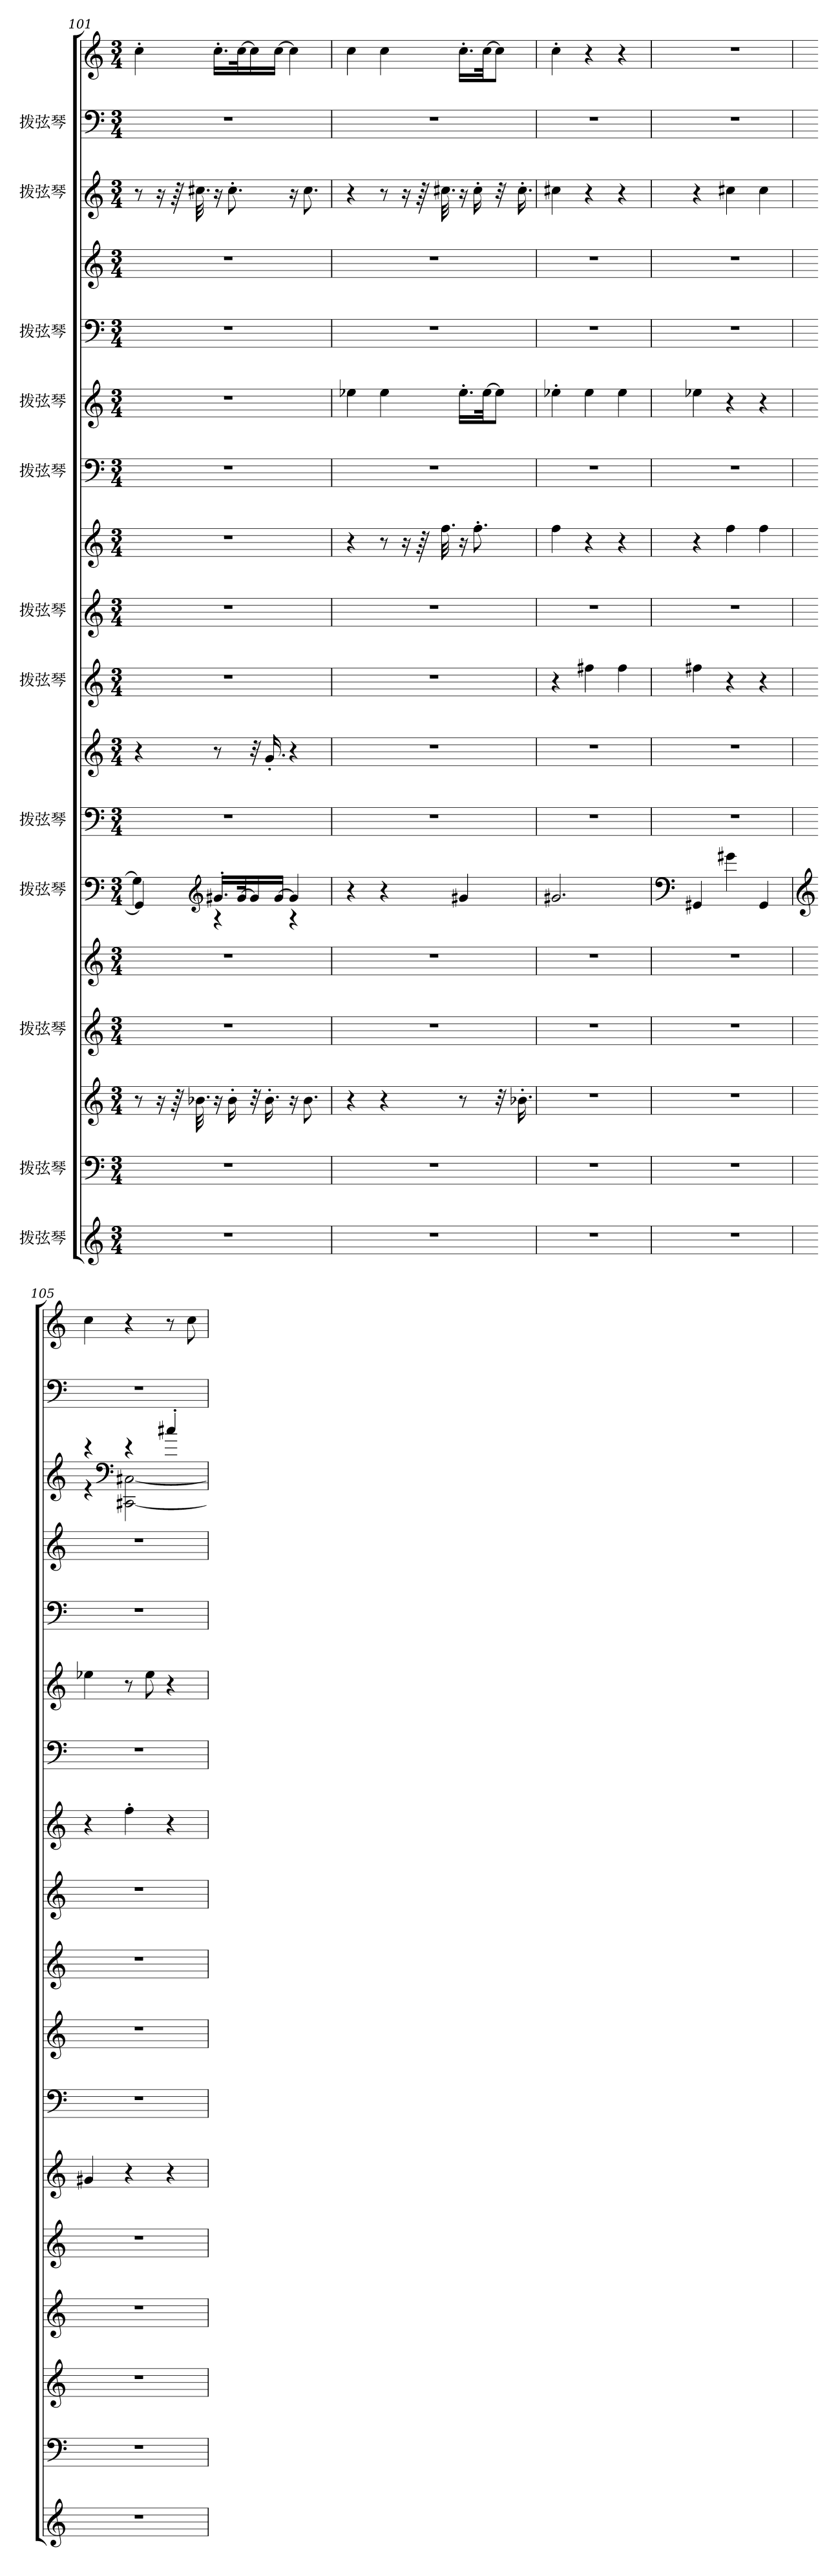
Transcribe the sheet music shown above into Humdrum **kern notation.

**kern	**kern	**kern	**kern	**kern	**kern	**kern	**kern	**kern	**kern	**kern	**kern	**kern	**kern	**kern	**kern	**kern	**kern
*part12	*part11	*part11	*part10	*part10	*part9	*part8	*part8	*part7	*part6	*part6	*part5	*part4	*part3	*part3	*part2	*part1	*part1
*staff18	*staff17	*staff16	*staff15	*staff14	*staff13	*staff12	*staff11	*staff10	*staff9	*staff8	*staff7	*staff6	*staff5	*staff4	*staff3	*staff2	*staff1
*I"拨弦琴	*I"拨弦琴	*	*I"拨弦琴	*	*I"拨弦琴	*I"拨弦琴	*	*I"拨弦琴	*I"拨弦琴	*	*I"拨弦琴	*I"拨弦琴	*I"拨弦琴	*	*I"拨弦琴	*I"拨弦琴	*
*clefG2	*clefF4	*clefG2	*clefG2	*clefG2	*clefF4	*clefF4	*clefG2	*clefG2	*clefG2	*clefG2	*clefF4	*clefG2	*clefF4	*clefG2	*clefG2	*clefF4	*clefG2
*k[]	*k[]	*k[]	*k[]	*k[]	*k[]	*k[]	*k[]	*k[]	*k[]	*k[]	*k[]	*k[]	*k[]	*k[]	*k[]	*k[]	*k[]
*M3/4	*M3/4	*M3/4	*M3/4	*M3/4	*M3/4	*M3/4	*M3/4	*M3/4	*M3/4	*M3/4	*M3/4	*M3/4	*M3/4	*M3/4	*M3/4	*M3/4	*M3/4
=101	=101	=101	=101	=101	=101	=101	=101	=101	=101	=101	=101	=101	=101	=101	=101	=101	=101
*	*	*	*	*	*^	*	*	*	*	*	*	*	*	*	*	*	*
2.r	2.r	8r	2.r	2.r	4GG#/]	4G#\]	2.r	4r	2.r	2.r	2.r	2.r	2.r	2.r	2.r	8r	2.r	4cc'\
.	.	16r	.	.	.	.	.	.	.	.	.	.	.	.	.	16r	.	.
.	.	64r	.	.	.	.	.	.	.	.	.	.	.	.	.	64r	.	.
.	.	32.b-X\	.	.	.	.	.	.	.	.	.	.	.	.	.	32.cc#X\	.	.
*	*	*	*	*	*clefG2	*	*	*	*	*	*	*	*	*	*	*	*	*
.	.	16r	.	.	16.g#X'/LL	4r	.	8r	.	.	.	.	.	.	.	16r	.	16.cc'\LL
.	.	16b-'\	.	.	.	.	.	.	.	.	.	.	.	.	.	8.cc#'\	.	.
.	.	.	.	.	[32g#/K	.	.	.	.	.	.	.	.	.	.	.	.	[32cc\K
.	.	32r	.	.	16g#/]	.	.	32r	.	.	.	.	.	.	.	.	.	16cc\]
.	.	16.b-'\	.	.	.	.	.	16.g'/	.	.	.	.	.	.	.	.	.	.
.	.	.	.	.	[16g#/JJ	.	.	.	.	.	.	.	.	.	.	.	.	[16cc\JJ
.	.	16r	.	.	4g#/]	4r	.	4r	.	.	.	.	.	.	.	16r	.	4cc\]
.	.	8.b-\	.	.	.	.	.	.	.	.	.	.	.	.	.	8.cc#\	.	.
*	*	*	*	*	*v	*v	*	*	*	*	*	*	*	*	*	*	*	*
=102	=102	=102	=102	=102	=102	=102	=102	=102	=102	=102	=102	=102	=102	=102	=102	=102	=102
2.r	2.r	4r	2.r	2.r	4r	2.r	2.r	2.r	2.r	4r	2.r	4ee-X\	2.r	2.r	4r	2.r	4cc\
.	.	4r	.	.	4r	.	.	.	.	8r	.	4ee-\	.	.	8r	.	4cc\
.	.	.	.	.	.	.	.	.	.	16r	.	.	.	.	16r	.	.
.	.	.	.	.	.	.	.	.	.	64r	.	.	.	.	64r	.	.
.	.	.	.	.	.	.	.	.	.	32.ff\	.	.	.	.	32.cc#X\	.	.
.	.	8r	.	.	4g#X/	.	.	.	.	16r	.	16.ee-'\LL	.	.	16r	.	16.cc'\LL
.	.	.	.	.	.	.	.	.	.	8.ff'\	.	.	.	.	16cc#'\	.	.
.	.	.	.	.	.	.	.	.	.	.	.	[32ee-\JK	.	.	.	.	[32cc\JK
.	.	32r	.	.	.	.	.	.	.	.	.	8ee-\J]	.	.	32r	.	8cc\J]
.	.	16.b-X'\	.	.	.	.	.	.	.	.	.	.	.	.	16.cc#'\	.	.
!!LO:PB:g=z
=103	=103	=103	=103	=103	=103	=103	=103	=103	=103	=103	=103	=103	=103	=103	=103	=103	=103
2.r	2.r	2.r	2.r	2.r	2.g#X/	2.r	2.r	4r	2.r	4ff\	2.r	4ee-X'\	2.r	2.r	4cc#X\	2.r	4cc'\
.	.	.	.	.	.	.	.	4ff#X\	.	4r	.	4ee-\	.	.	4r	.	4r
.	.	.	.	.	.	.	.	4ff#\	.	4r	.	4ee-\	.	.	4r	.	4r
=104	=104	=104	=104	=104	=104	=104	=104	=104	=104	=104	=104	=104	=104	=104	=104	=104	=104
*	*	*	*	*	*clefF4	*	*	*	*	*	*	*	*	*	*	*	*
2.r	2.r	2.r	2.r	2.r	4GG#X/	2.r	2.r	4ff#X\	2.r	4r	2.r	4ee-X\	2.r	2.r	4r	2.r	2.r
.	.	.	.	.	4g#X\	.	.	4r	.	4ff\	.	4r	.	.	4cc#X\	.	.
.	.	.	.	.	4GG#/	.	.	4r	.	4ff\	.	4r	.	.	4cc#\	.	.
=105	=105	=105	=105	=105	=105	=105	=105	=105	=105	=105	=105	=105	=105	=105	=105	=105	=105
*	*	*	*	*	*clefG2	*	*	*	*	*	*	*	*	*	*	*	*
*	*	*	*	*	*	*	*	*	*	*	*	*	*	*	*^	*	*
2.r	2.r	2.r	2.r	2.r	4g#X/	2.r	2.r	2.r	2.r	4r	2.r	4ee-X\	2.r	2.r	4r	4r	2.r	4cc\
*	*	*	*	*	*	*	*	*	*	*	*	*	*	*	*clefF4	*	*	*
.	.	.	.	.	4r	.	.	.	.	4ff'\	.	8r	.	.	4r	[2CC#X\ [2C#X\	.	4r
.	.	.	.	.	.	.	.	.	.	.	.	8ee-\	.	.	.	.	.	.
.	.	.	.	.	4r	.	.	.	.	4r	.	4r	.	.	4cc#X'/	.	.	8r
.	.	.	.	.	.	.	.	.	.	.	.	.	.	.	.	.	.	8cc\
*	*	*	*	*	*	*	*	*	*	*	*	*	*	*	*v	*v	*	*
=	=	=	=	=	=	=	=	=	=	=	=	=	=	=	=	=	=
*-	*-	*-	*-	*-	*-	*-	*-	*-	*-	*-	*-	*-	*-	*-	*-	*-	*-
